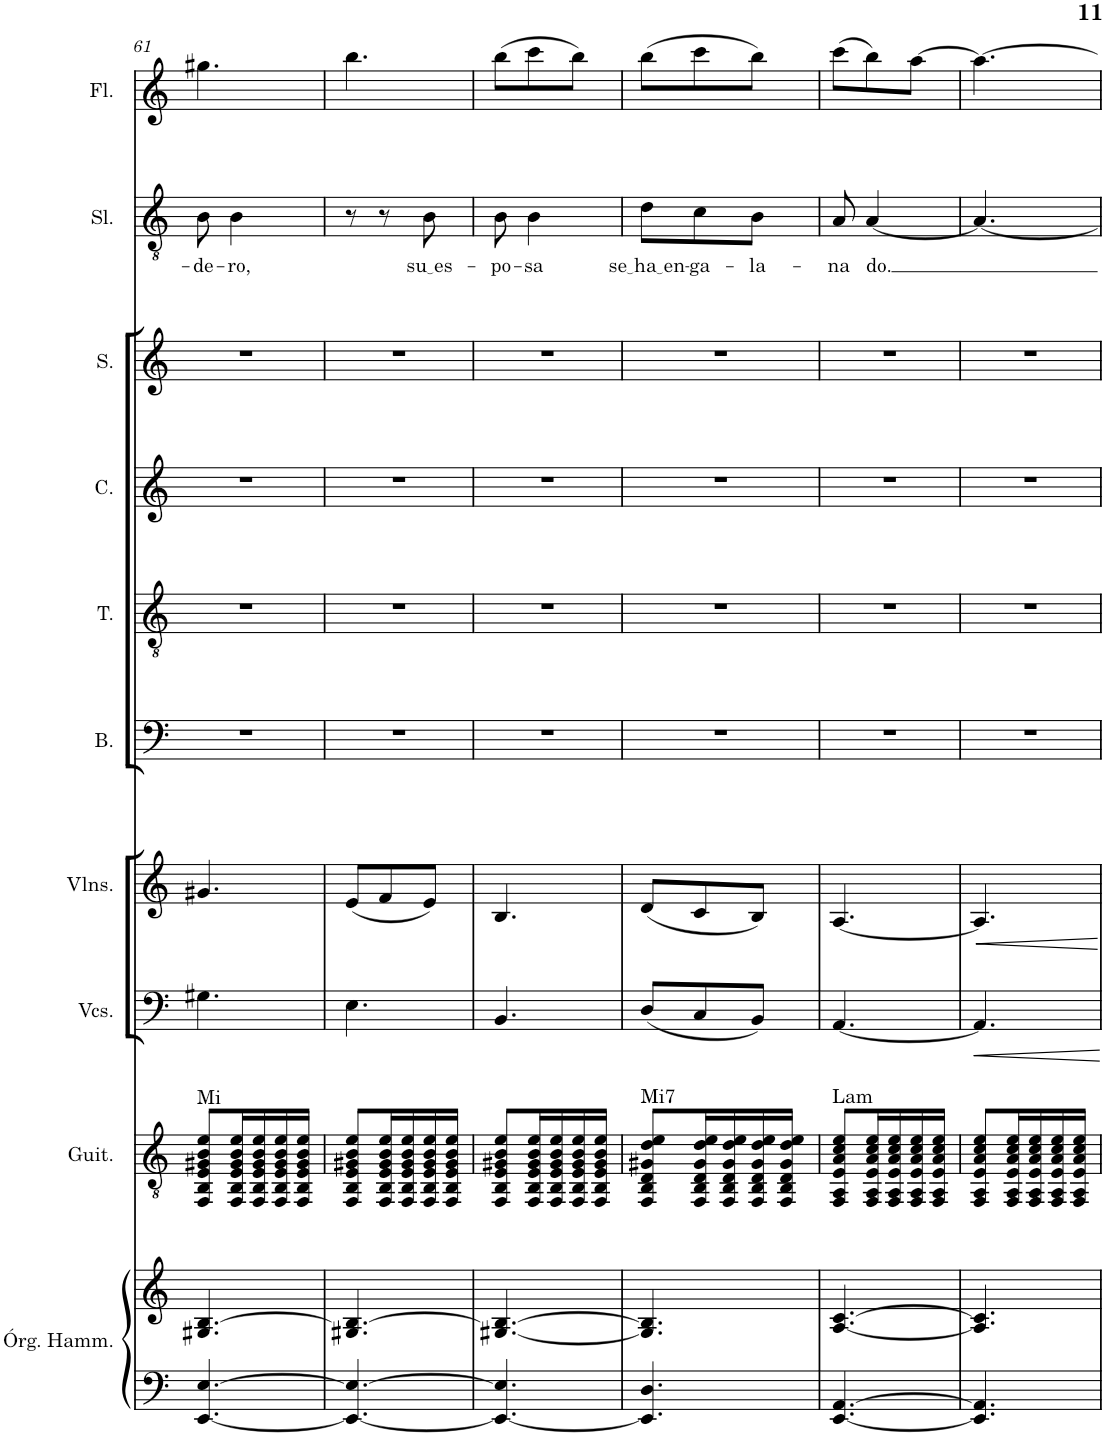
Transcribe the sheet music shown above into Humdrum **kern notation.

**kern	**kern	**kern	**harte	**kern	**kern	**kern	**kern	**kern	**kern	**kern	**text	**kern
*part10	*part10	*part9	*part9	*part8	*part7	*part6	*part5	*part4	*part3	*part2	*part2	*part1
*staff11	*staff10	*staff9	*	*staff8	*staff7	*staff6	*staff5	*staff4	*staff3	*staff2	*staff2	*staff1
*I"Órgano Hammond	*	*I"Guitarra	*	*I"Violonchelos	*I"Violines	*I"Bajo	*I"Tenor	*I"Contralto	*I"Soprano	*I"Solista	*	*I"Flauta
*I'Órg. Hamm.	*	*I'Guit.	*	*I'Vcs.	*I'Vlns.	*I'B.	*I'T.	*I'C.	*I'S.	*I'Sl.	*	*I'Fl.
!!LO:PB:g=z
*clefF4	*clefG2	*clefGv2	*	*clefF4	*clefG2	*clefF4	*clefGv2	*clefG2	*clefG2	*clefGv2	*	*clefG2
*k[]	*k[]	*k[]	*	*k[]	*k[]	*k[]	*k[]	*k[]	*k[]	*k[]	*	*k[]
*M3/8	*M3/8	*M3/8	*	*M3/8	*M3/8	*M3/8	*M3/8	*M3/8	*M3/8	*M3/8	*	*M3/8
=61	=61	=61	=61	=61	=61	=61	=61	=61	=61	=61	=61	=61
!	!	!	!LO:H:kt=Mi	!	!	!	!	!	!	!	!LO:LY:b	!
[4.EE/ [4.E/	4.G#X/ [4.B/	8FF/ 8BB/ 8E/ 8G#X/ 8B/ 8e/L	N	4.G#X\	4.g#X/	4.r	4.r	4.r	4.r	8B\	-de-	4.gg#X\
!	!	!	!	!	!	!	!	!	!	!	!LO:LY:b	!
.	.	16FF/ 16BB/ 16E/ 16G#/ 16B/ 16e/L	.	.	.	.	.	.	.	4B\	-ro,	.
.	.	16FF/ 16BB/ 16E/ 16G#/ 16B/ 16e/	.	.	.	.	.	.	.	.	.	.
.	.	16FF/ 16BB/ 16E/ 16G#/ 16B/ 16e/	.	.	.	.	.	.	.	.	.	.
.	.	16FF/ 16BB/ 16E/ 16G#/ 16B/ 16e/JJ	.	.	.	.	.	.	.	.	.	.
=62	=62	=62	=62	=62	=62	=62	=62	=62	=62	=62	=62	=62
4.EE/_ 4.E/_	4.G#X/ 4.B/_	8FF/ 8BB/ 8E/ 8G#X/ 8B/ 8e/L	.	4.E\	(8e/L	4.r	4.r	4.r	4.r	8r	.	4.bb\
.	.	16FF/ 16BB/ 16E/ 16G#/ 16B/ 16e/L	.	.	8f/	.	.	.	.	8r	.	.
.	.	16FF/ 16BB/ 16E/ 16G#/ 16B/ 16e/	.	.	.	.	.	.	.	.	.	.
!	!	!	!	!	!	!	!	!	!	!	!LO:LY:b	!
.	.	16FF/ 16BB/ 16E/ 16G#/ 16B/ 16e/	.	.	8e/J)	.	.	.	.	8B\	su es	.
.	.	16FF/ 16BB/ 16E/ 16G#/ 16B/ 16e/JJ	.	.	.	.	.	.	.	.	.	.
=63	=63	=63	=63	=63	=63	=63	=63	=63	=63	=63	=63	=63
!	!	!	!	!	!	!	!	!	!	!	!LO:LY:b	!
4.EE/_ 4.E/]	[4.G#X/ 4.B/_	8FF/ 8BB/ 8E/ 8G#X/ 8B/ 8e/L	.	4.BB/	4.B/	4.r	4.r	4.r	4.r	8B\	-po-	(8bb\L
!	!	!	!	!	!	!	!	!	!	!	!LO:LY:b	!
.	.	16FF/ 16BB/ 16E/ 16G#/ 16B/ 16e/L	.	.	.	.	.	.	.	4B\	-sa	8ccc\
.	.	16FF/ 16BB/ 16E/ 16G#/ 16B/ 16e/	.	.	.	.	.	.	.	.	.	.
.	.	16FF/ 16BB/ 16E/ 16G#/ 16B/ 16e/	.	.	.	.	.	.	.	.	.	8bb\J)
.	.	16FF/ 16BB/ 16E/ 16G#/ 16B/ 16e/JJ	.	.	.	.	.	.	.	.	.	.
=64	=64	=64	=64	=64	=64	=64	=64	=64	=64	=64	=64	=64
!	!	!	!LO:H:kt=Mi7	!	!	!	!	!	!	!	!LO:LY:b	!
4.EE/] 4.D/	4.G#/] 4.B/]	8FF/ 8BB/ 8D/ 8G#X/ 8d/ 8e/L	N	(8D/L	(8d/L	4.r	4.r	4.r	4.r	8d\L	se ha en	(8bb\L
!	!	!	!	!	!	!	!	!	!	!	!LO:LY:b	!
.	.	16FF/ 16BB/ 16D/ 16G#/ 16d/ 16e/L	.	8C/	8c/	.	.	.	.	8c\	-ga-	8ccc\
.	.	16FF/ 16BB/ 16D/ 16G#/ 16d/ 16e/	.	.	.	.	.	.	.	.	.	.
!	!	!	!	!	!	!	!	!	!	!	!LO:LY:b	!
.	.	16FF/ 16BB/ 16D/ 16G#/ 16d/ 16e/	.	8BB/J)	8B/J)	.	.	.	.	8B\J	-la-	8bb\J)
.	.	16FF/ 16BB/ 16D/ 16G#/ 16d/ 16e/JJ	.	.	.	.	.	.	.	.	.	.
=65	=65	=65	=65	=65	=65	=65	=65	=65	=65	=65	=65	=65
!	!	!	!LO:H:kt=Lam	!	!	!	!	!	!	!	!LO:LY:b	!
[4.EE/ [4.AA/	[4.A/ [4.c/	8FF/ 8AA/ 8E/ 8A/ 8c/ 8e/L	N	[4.AA/	[4.A/	4.r	4.r	4.r	4.r	8A/	-na	(8ccc\L
!	!	!	!	!	!	!	!	!	!	!	!LO:LY:b	!
.	.	16FF/ 16AA/ 16E/ 16A/ 16c/ 16e/L	.	.	.	.	.	.	.	[4A/	-do.	8bb\)
.	.	16FF/ 16AA/ 16E/ 16A/ 16c/ 16e/	.	.	.	.	.	.	.	.	.	.
.	.	16FF/ 16AA/ 16E/ 16A/ 16c/ 16e/	.	.	.	.	.	.	.	.	.	[8aa\J
.	.	16FF/ 16AA/ 16E/ 16A/ 16c/ 16e/JJ	.	.	.	.	.	.	.	.	.	.
=66	=66	=66	=66	=66	=66	=66	=66	=66	=66	=66	=66	=66
4.EE/] 4.AA/]	4.A/] 4.c/]	8FF/ 8AA/ 8E/ 8A/ 8c/ 8e/L	.	4.AA/]	4.A/]	4.r	4.r	4.r	4.r	4.A/_	.	4.aa\_
.	.	16FF/ 16AA/ 16E/ 16A/ 16c/ 16e/L	.	.	.	.	.	.	.	.	.	.
.	.	16FF/ 16AA/ 16E/ 16A/ 16c/ 16e/	.	.	.	.	.	.	.	.	.	.
.	.	16FF/ 16AA/ 16E/ 16A/ 16c/ 16e/	.	.	.	.	.	.	.	.	.	.
.	.	16FF/ 16AA/ 16E/ 16A/ 16c/ 16e/JJ	.	.	.	.	.	.	.	.	.	.
=	=	=	=	=	=	=	=	=	=	=	=	=
*-	*-	*-	*-	*-	*-	*-	*-	*-	*-	*-	*-	*-
